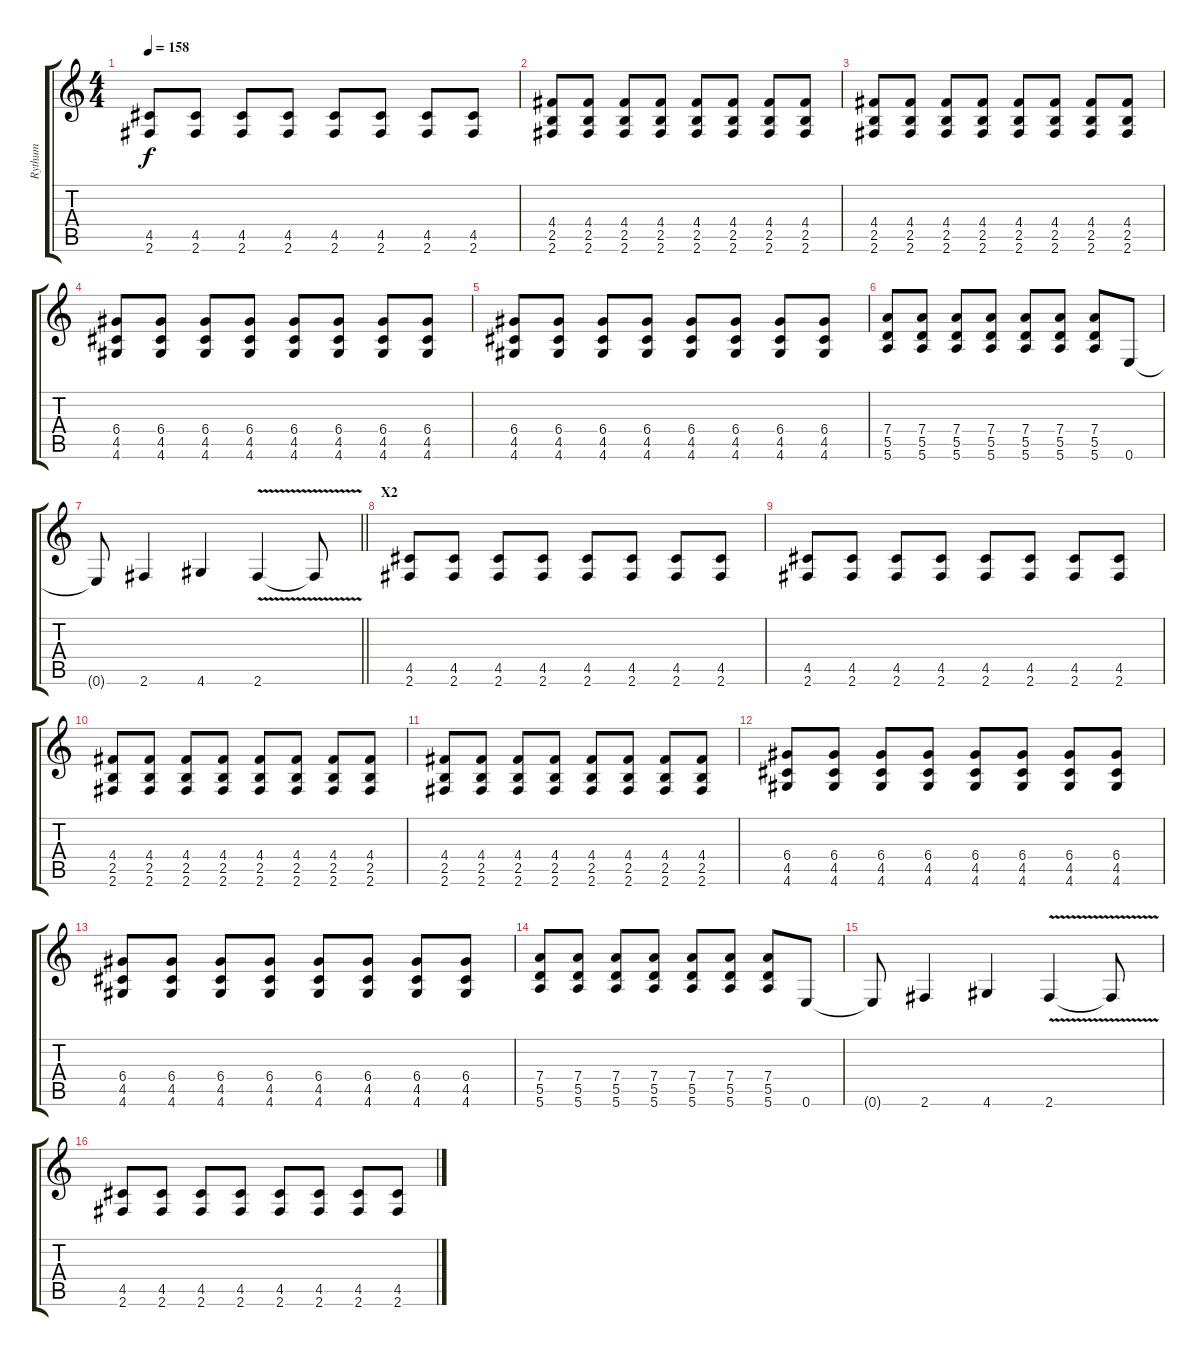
\track ("Rythum" "Rythum") {instrument distortionguitar}
\staff {score tabs}
\tuning (E4 B3 G3 D3 A2 E2) {hide}
\ts (4 4)
\tempo 158
\clef g2
\ks c
(4.5 2.6).8{dy f} (4.5 2.6).8 (4.5 2.6).8 (4.5 2.6).8 (4.5 2.6).8 (4.5 2.6).8 (4.5 2.6).8 (4.5 2.6).8 |
(4.4 2.5 2.6).8 (4.4 2.5 2.6).8 (4.4 2.5 2.6).8 (4.4 2.5 2.6).8 (4.4 2.5 2.6).8 (4.4 2.5 2.6).8 (4.4 2.5 2.6).8 (4.4 2.5 2.6).8 |
(4.4 2.5 2.6).8 (4.4 2.5 2.6).8 (4.4 2.5 2.6).8 (4.4 2.5 2.6).8 (4.4 2.5 2.6).8 (4.4 2.5 2.6).8 (4.4 2.5 2.6).8 (4.4 2.5 2.6).8 |
(6.4 4.5 4.6).8 (6.4 4.5 4.6).8 (6.4 4.5 4.6).8 (6.4 4.5 4.6).8 (6.4 4.5 4.6).8 (6.4 4.5 4.6).8 (6.4 4.5 4.6).8 (6.4 4.5 4.6).8 |
(6.4 4.5 4.6).8 (6.4 4.5 4.6).8 (6.4 4.5 4.6).8 (6.4 4.5 4.6).8 (6.4 4.5 4.6).8 (6.4 4.5 4.6).8 (6.4 4.5 4.6).8 (6.4 4.5 4.6).8 |
(7.4 5.5 5.6).8 (7.4 5.5 5.6).8 (7.4 5.5 5.6).8 (7.4 5.5 5.6).8 (7.4 5.5 5.6).8 (7.4 5.5 5.6).8 (7.4 5.5 5.6).8 0.6.8 |
\barLineRight lightlight
0.6{t}.8 2.6.4 4.6.4 2.6{v}.4 2.6{t}.8 |
\section ("" "X2")
(4.5 2.6).8 (4.5 2.6).8 (4.5 2.6).8 (4.5 2.6).8 (4.5 2.6).8 (4.5 2.6).8 (4.5 2.6).8 (4.5 2.6).8 |
(4.5 2.6).8 (4.5 2.6).8 (4.5 2.6).8 (4.5 2.6).8 (4.5 2.6).8 (4.5 2.6).8 (4.5 2.6).8 (4.5 2.6).8 |
(4.4 2.5 2.6).8 (4.4 2.5 2.6).8 (4.4 2.5 2.6).8 (4.4 2.5 2.6).8 (4.4 2.5 2.6).8 (4.4 2.5 2.6).8 (4.4 2.5 2.6).8 (4.4 2.5 2.6).8 |
(4.4 2.5 2.6).8 (4.4 2.5 2.6).8 (4.4 2.5 2.6).8 (4.4 2.5 2.6).8 (4.4 2.5 2.6).8 (4.4 2.5 2.6).8 (4.4 2.5 2.6).8 (4.4 2.5 2.6).8 |
(6.4 4.5 4.6).8 (6.4 4.5 4.6).8 (6.4 4.5 4.6).8 (6.4 4.5 4.6).8 (6.4 4.5 4.6).8 (6.4 4.5 4.6).8 (6.4 4.5 4.6).8 (6.4 4.5 4.6).8 |
(6.4 4.5 4.6).8 (6.4 4.5 4.6).8 (6.4 4.5 4.6).8 (6.4 4.5 4.6).8 (6.4 4.5 4.6).8 (6.4 4.5 4.6).8 (6.4 4.5 4.6).8 (6.4 4.5 4.6).8 |
(7.4 5.5 5.6).8 (7.4 5.5 5.6).8 (7.4 5.5 5.6).8 (7.4 5.5 5.6).8 (7.4 5.5 5.6).8 (7.4 5.5 5.6).8 (7.4 5.5 5.6).8 0.6.8 |
0.6{t}.8 2.6.4 4.6.4 2.6{v}.4 2.6{t}.8 |
(4.5 2.6).8 (4.5 2.6).8 (4.5 2.6).8 (4.5 2.6).8 (4.5 2.6).8 (4.5 2.6).8 (4.5 2.6).8 (4.5 2.6).8
